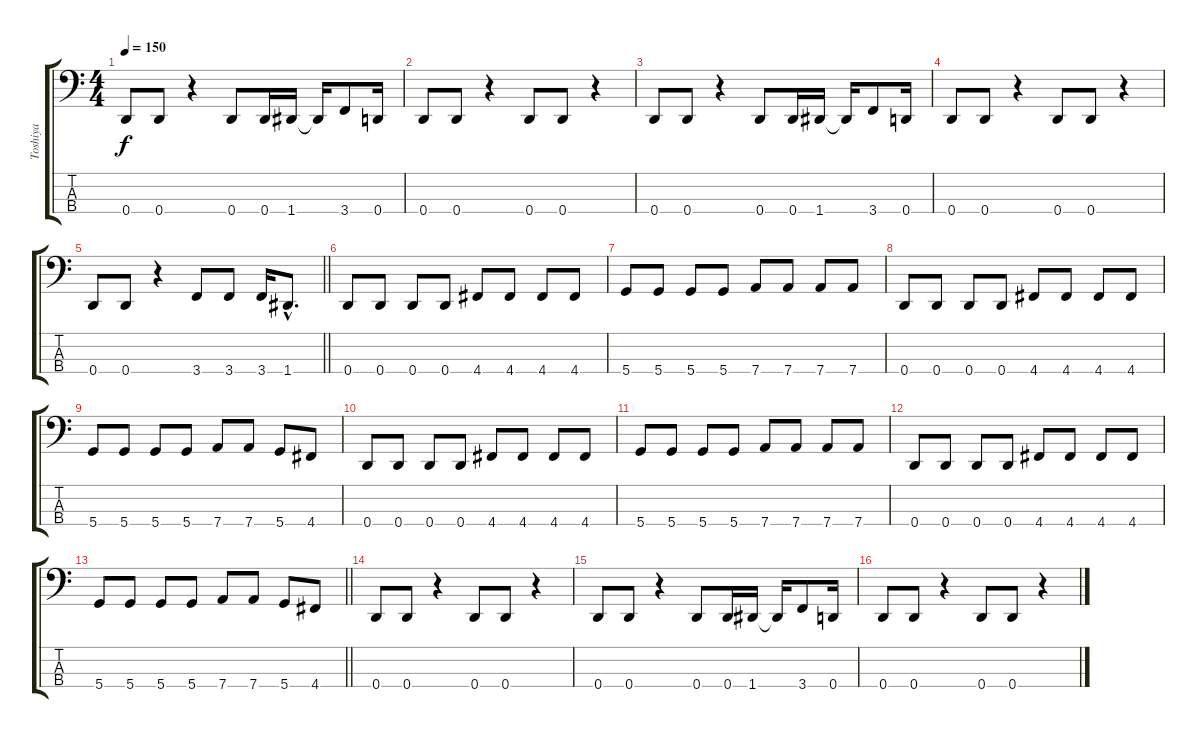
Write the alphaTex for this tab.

\track ("Toshiya" "Toshiya") {instrument electricbasspick}
\staff {score tabs}
\tuning (G2 D2 A1 D1) {hide}
\ts (4 4)
\tempo 150
\clef f4
\ks c
0.4.8{dy f} 0.4.8 r.4 0.4.8 0.4.16 1.4.16 1.4{t}.16 3.4.8 0.4.16 |
0.4.8 0.4.8 r.4 0.4.8 0.4.8 r.4 |
0.4.8 0.4.8 r.4 0.4.8 0.4.16 1.4.16 1.4{t}.16 3.4.8 0.4.16 |
0.4.8 0.4.8 r.4 0.4.8 0.4.8 r.4 |
\barLineRight lightlight
0.4.8 0.4.8 r.4 3.4.8 3.4.8 3.4.16 1.4{hac}.8{d} |
0.4.8 0.4.8 0.4.8 0.4.8 4.4.8 4.4.8 4.4.8 4.4.8 |
5.4.8 5.4.8 5.4.8 5.4.8 7.4.8 7.4.8 7.4.8 7.4.8 |
0.4.8 0.4.8 0.4.8 0.4.8 4.4.8 4.4.8 4.4.8 4.4.8 |
5.4.8 5.4.8 5.4.8 5.4.8 7.4.8 7.4.8 5.4.8 4.4.8 |
0.4.8 0.4.8 0.4.8 0.4.8 4.4.8 4.4.8 4.4.8 4.4.8 |
5.4.8 5.4.8 5.4.8 5.4.8 7.4.8 7.4.8 7.4.8 7.4.8 |
0.4.8 0.4.8 0.4.8 0.4.8 4.4.8 4.4.8 4.4.8 4.4.8 |
\barLineRight lightlight
5.4.8 5.4.8 5.4.8 5.4.8 7.4.8 7.4.8 5.4.8 4.4.8 |
0.4.8 0.4.8 r.4 0.4.8 0.4.8 r.4 |
0.4.8 0.4.8 r.4 0.4.8 0.4.16 1.4.16 1.4{t}.16 3.4.8 0.4.16 |
0.4.8 0.4.8 r.4 0.4.8 0.4.8 r.4
